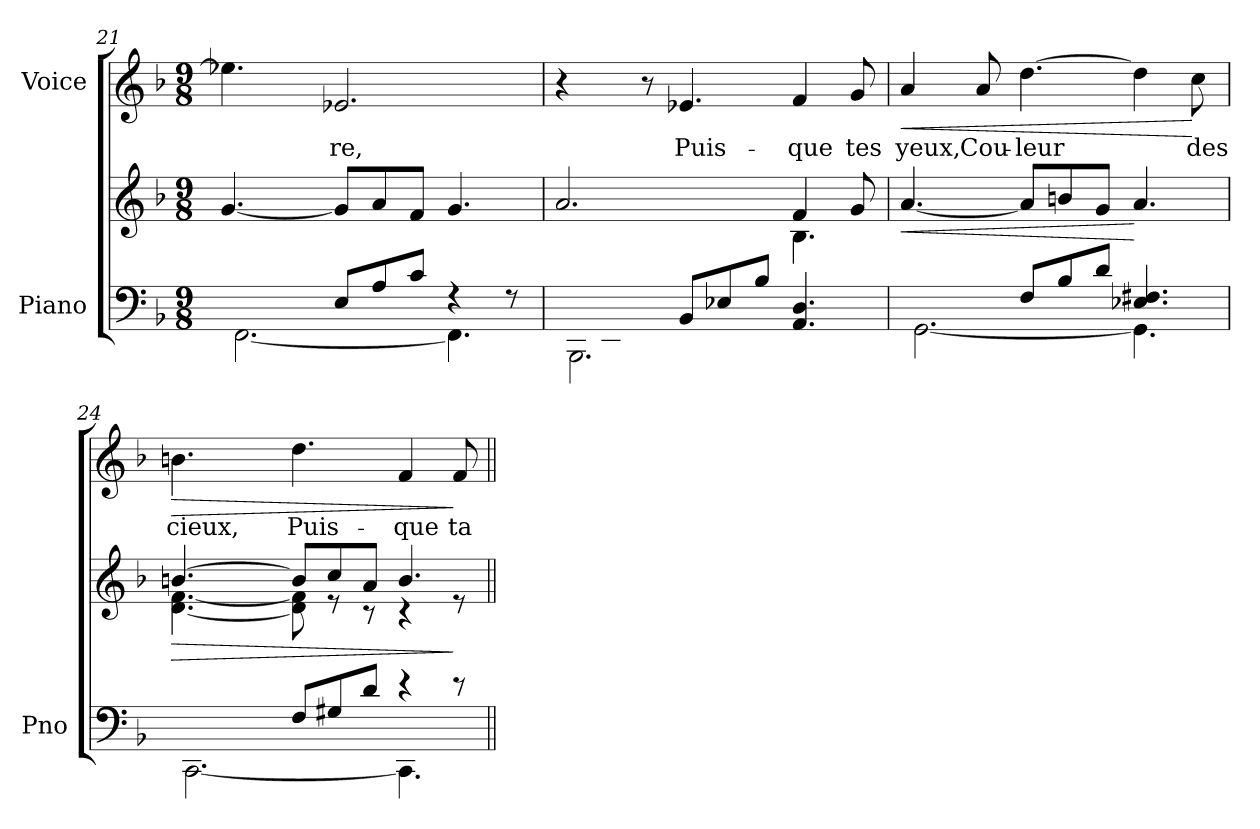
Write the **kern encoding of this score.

**kern	**kern	**dynam	**kern	**text	**dynam
*part2	*part2	*part2	*part1	*part1	*part1
*staff3	*staff2	*staff2/3	*staff1	*staff1	*staff1
*I"Piano	*	*	*I"Voice	*	*
*I'Pno	*	*	*	*	*
*clefF4	*clefG2	*	*clefG2	*	*
*k[b-]	*k[b-]	*	*k[b-]	*	*
*M9/8	*M9/8	*	*M9/8	*	*
=21	=21	=21	=21	=21	=21
*^	*	*	*	*	*
8FF/Lyy	[2.FF\	[4.g/	.	4.ee-X\]	.	.
8E-X/	.	.	.	.	.	.
8A/J	.	.	.	.	.	.
!	!	!	!	!	!LO:LY:b	!
8E-/L	.	8g/L]	.	2.e-X/	-re,	.
8A/	.	8a/	.	.	.	.
8c/J	.	8f/J	.	.	.	.
4r	4.FF\]	4.g/	.	.	.	.
8r	.	.	.	.	.	.
=22	=22	=22	=22	=22	=22	=22
*	*	*^	*	*	*	*
8BBB-/Lyy	2.BBB-\	2.a/	2.ryy	.	4r	.	.
8EE-X/	.	.	.	.	.	.	.
8BB-/J	.	.	.	.	8r	.	.
!	!	!	!	!	!	!LO:LY:b	!
8BB-/L	.	.	.	.	4.e-X/	Puis-	.
8E-X/	.	.	.	.	.	.	.
8B-/J	.	.	.	.	.	.	.
!	!	!	!	!	!	!LO:LY:b	!
4.AA/ 4.D/	4.ryy	4f/	4.B-\	.	4f/	-que	.
!	!	!	!	!	!	!LO:LY:b	!
.	.	8g/	.	.	8g/	tes	.
*	*	*v	*v	*	*	*	*
=23	=23	=23	=23	=23	=23	=23
!	!	!	!LO:HP:b	!	!LO:LY:b	!LO:HP:b
8GG/Lyy	[2.GG\	[4.a/	<	4a/	yeux,	<
8F/	.	.	.	.	.	.
!	!	!	!	!	!LO:LY:b	!
8Bn/J	.	.	.	8a/	Cou-	.
!	!	!	!	!	!LO:LY:b	!
8F/L	.	8a/L]	.	[4.dd\	-leur	.
8B/	.	8bn/	.	.	.	.
8d/J	.	8g/J	.	.	.	.
4.E-X/ 4.F#X/	4.GG\]	4.a/	[	4dd\]	.	.
!	!	!	!	!	!LO:LY:b	!
.	.	.	.	8cc\	des	[
!!LO:LB:g=z
=24	=24	=24	=24	=24	=24	=24
!	!	!	!LO:HP:b	!	!LO:LY:b	!LO:HP:b
*	*	*^	*	*	*	*
8CC/Lyy	[2.CC\	[4.bn/	[4.d\ [4.f\	>	4.bn\	cieux,	>
8GG#X/	.	.	.	.	.	.	.
8D/J	.	.	.	.	.	.	.
!	!	!	!	!	!	!LO:LY:b	!
8F/L	.	8b/L]	8d\] 8f\]	.	4.dd\	Puis-	.
8G#X/	.	8cc/	8r	.	.	.	.
8d/J	.	8a/J	8r	.	.	.	.
!	!	!	!	!	!	!LO:LY:b	!
4r	4.CC\]	4.b/	4r	.	4f/	-que	.
!	!	!	!	!	!	!LO:LY:b	!
8r	.	.	8r	]	8f/	ta	]
*v	*v	*	*	*	*	*	*
*	*v	*v	*	*	*	*
=||	=||	=||	=||	=||	=||
*-	*-	*-	*-	*-	*-
